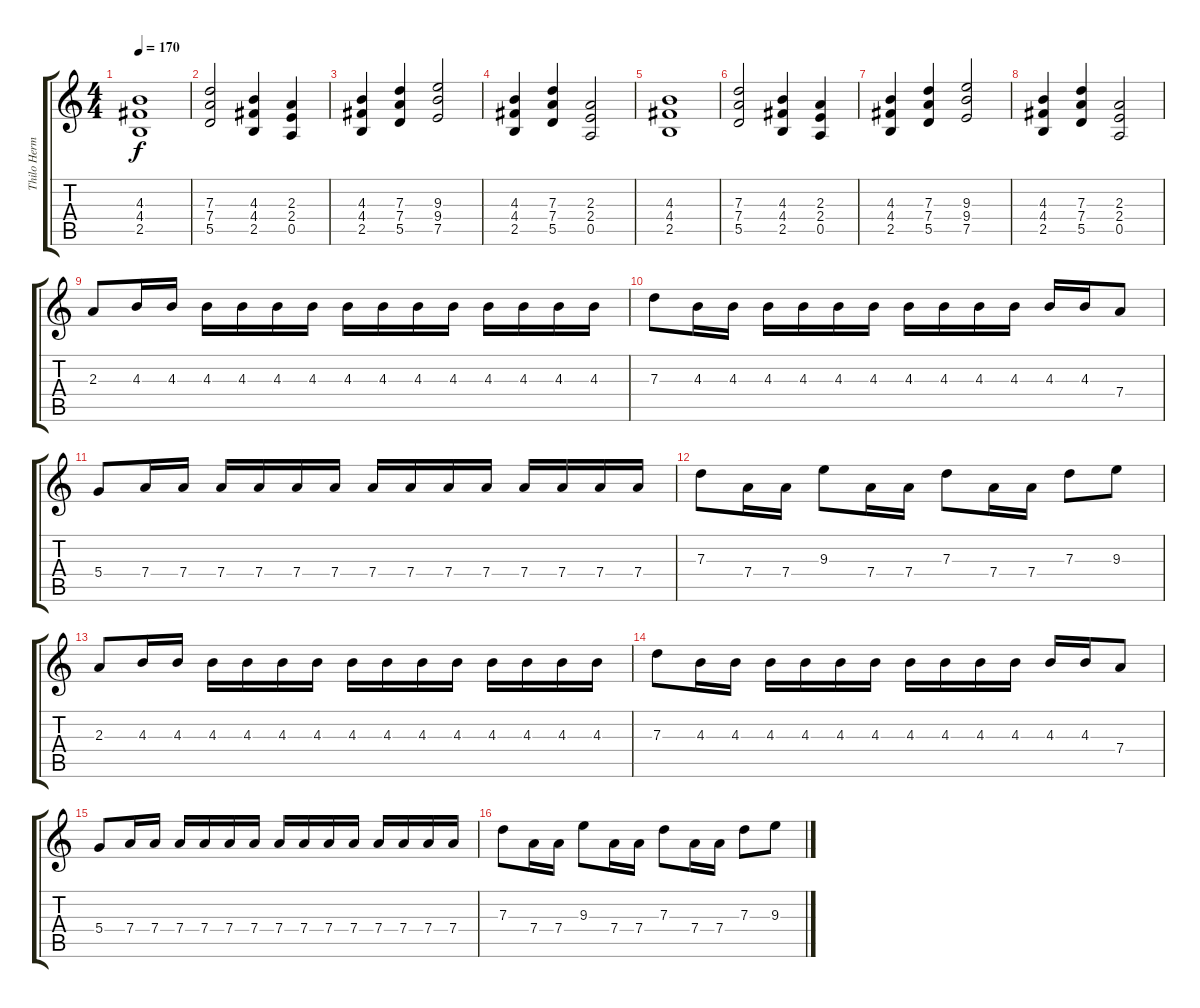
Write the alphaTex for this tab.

\track ("Thilo Hermann" "Thilo Herm") {instrument distortionguitar}
\staff {score tabs}
\tuning (E4 B3 G3 D3 A2 E2) {hide}
\ts (4 4)
\tempo 170
\clef g2
\ks c
(4.3 4.4 2.5).1{dy f} |
(7.3 7.4 5.5).2 (4.3 4.4 2.5).4 (2.3 2.4 0.5).4 |
(4.3 4.4 2.5).4 (7.3 7.4 5.5).4 (9.3 9.4 7.5).2 |
(4.3 4.4 2.5).4 (7.3 7.4 5.5).4 (2.3 2.4 0.5).2 |
(4.3 4.4 2.5).1 |
(7.3 7.4 5.5).2 (4.3 4.4 2.5).4 (2.3 2.4 0.5).4 |
(4.3 4.4 2.5).4 (7.3 7.4 5.5).4 (9.3 9.4 7.5).2 |
(4.3 4.4 2.5).4 (7.3 7.4 5.5).4 (2.3 2.4 0.5).2 |
2.3.8 4.3.16 4.3.16 4.3.16 4.3.16 4.3.16 4.3.16 4.3.16 4.3.16 4.3.16 4.3.16 4.3.16 4.3.16 4.3.16 4.3.16 |
7.3.8 4.3.16 4.3.16 4.3.16 4.3.16 4.3.16 4.3.16 4.3.16 4.3.16 4.3.16 4.3.16 4.3.16 4.3.16 7.4.8 |
5.4.8 7.4.16 7.4.16 7.4.16 7.4.16 7.4.16 7.4.16 7.4.16 7.4.16 7.4.16 7.4.16 7.4.16 7.4.16 7.4.16 7.4.16 |
7.3.8 7.4.16 7.4.16 9.3.8 7.4.16 7.4.16 7.3.8 7.4.16 7.4.16 7.3.8 9.3.8 |
2.3.8 4.3.16 4.3.16 4.3.16 4.3.16 4.3.16 4.3.16 4.3.16 4.3.16 4.3.16 4.3.16 4.3.16 4.3.16 4.3.16 4.3.16 |
7.3.8 4.3.16 4.3.16 4.3.16 4.3.16 4.3.16 4.3.16 4.3.16 4.3.16 4.3.16 4.3.16 4.3.16 4.3.16 7.4.8 |
5.4.8 7.4.16 7.4.16 7.4.16 7.4.16 7.4.16 7.4.16 7.4.16 7.4.16 7.4.16 7.4.16 7.4.16 7.4.16 7.4.16 7.4.16 |
7.3.8 7.4.16 7.4.16 9.3.8 7.4.16 7.4.16 7.3.8 7.4.16 7.4.16 7.3.8 9.3.8
